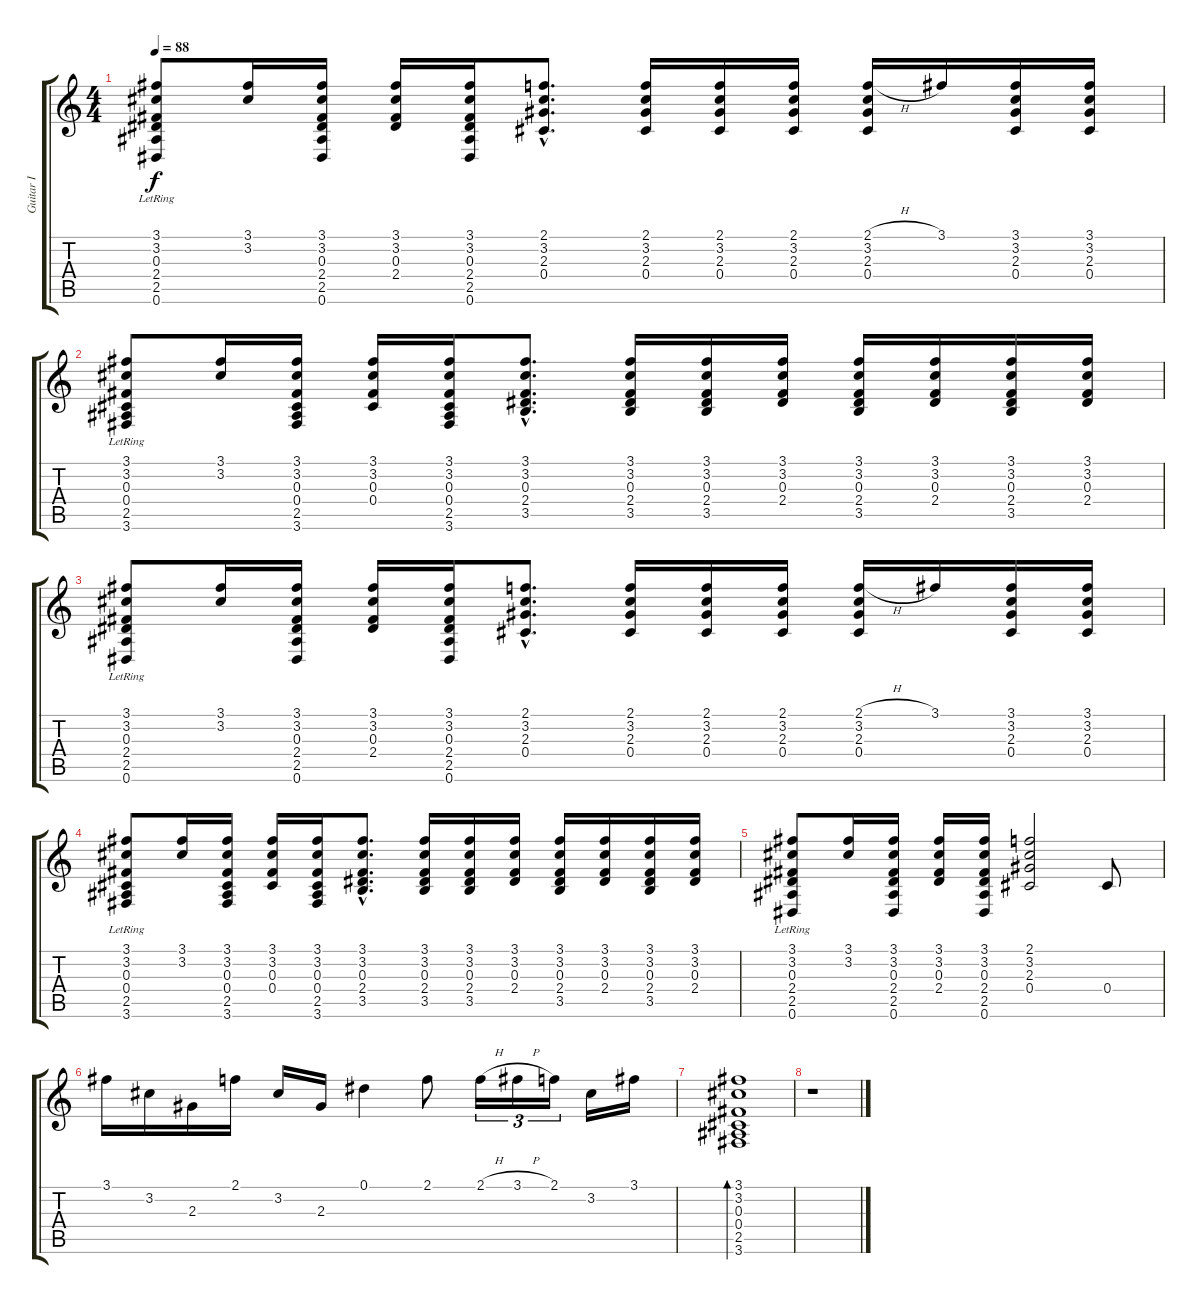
\track ("Guitar I" "Guitar I") {instrument acousticguitarsteel}
\staff {score tabs}
\tuning (Eb4 Bb3 Gb3 Db3 Ab2 Eb2) {hide}
\ts (4 4)
\tempo 88
\clef g2
\ks c
(3.1 3.2 0.3{lr} 2.4{lr} 2.5{lr} 0.6{lr}).8{dy f} (3.1 3.2).16 (3.1 3.2 0.3 2.4 2.5 0.6).16 (3.1 3.2 0.3 2.4).16 (3.1 3.2 0.3 2.4 2.5 0.6).16 (2.1{hac} 3.2{hac} 2.3{hac} 0.4{hac}).8{d} (2.1 3.2 2.3 0.4).16 (2.1 3.2 2.3 0.4).16 (2.1 3.2 2.3 0.4).16 (2.1{h} 3.2 2.3 0.4).16 3.1.16 (3.1 3.2 2.3 0.4).16 (3.1 3.2 2.3 0.4).16 |
(3.1 3.2 0.3{lr} 0.4{lr} 2.5 3.6).8 (3.1 3.2).16 (3.1 3.2 0.3 0.4 2.5 3.6).16 (3.1 3.2 0.3 0.4).16 (3.1 3.2 0.3 0.4 2.5 3.6).16 (3.1{hac} 3.2{hac} 0.3{hac} 2.4{hac} 3.5{hac}).8{d} (3.1 3.2 0.3 2.4 3.5).16 (3.1 3.2 0.3 2.4 3.5).16 (3.1 3.2 0.3 2.4).16 (3.1 3.2 0.3 2.4 3.5).16 (3.1 3.2 0.3 2.4).16 (3.1 3.2 0.3 2.4 3.5).16 (3.1 3.2 0.3 2.4).16 |
(3.1 3.2 0.3{lr} 2.4{lr} 2.5{lr} 0.6{lr}).8 (3.1 3.2).16 (3.1 3.2 0.3 2.4 2.5 0.6).16 (3.1 3.2 0.3 2.4).16 (3.1 3.2 0.3 2.4 2.5 0.6).16 (2.1{hac} 3.2{hac} 2.3{hac} 0.4{hac}).8{d} (2.1 3.2 2.3 0.4).16 (2.1 3.2 2.3 0.4).16 (2.1 3.2 2.3 0.4).16 (2.1{h} 3.2 2.3 0.4).16 3.1.16 (3.1 3.2 2.3 0.4).16 (3.1 3.2 2.3 0.4).16 |
(3.1 3.2 0.3{lr} 0.4{lr} 2.5 3.6).8 (3.1 3.2).16 (3.1 3.2 0.3 0.4 2.5 3.6).16 (3.1 3.2 0.3 0.4).16 (3.1 3.2 0.3 0.4 2.5 3.6).16 (3.1{hac} 3.2{hac} 0.3{hac} 2.4{hac} 3.5{hac}).8{d} (3.1 3.2 0.3 2.4 3.5).16 (3.1 3.2 0.3 2.4 3.5).16 (3.1 3.2 0.3 2.4).16 (3.1 3.2 0.3 2.4 3.5).16 (3.1 3.2 0.3 2.4).16 (3.1 3.2 0.3 2.4 3.5).16 (3.1 3.2 0.3 2.4).16 |
(3.1 3.2 0.3{lr} 2.4{lr} 2.5{lr} 0.6{lr}).8 (3.1 3.2).16 (3.1 3.2 0.3 2.4 2.5 0.6).16 (3.1 3.2 0.3 2.4).16 (3.1 3.2 0.3 2.4 2.5 0.6).16 (2.1 3.2 2.3 0.4).2 0.4.8 |
3.1.16 3.2.16 2.3.16 2.1.16 3.2.16 2.3.16 0.1.4 2.1.8 2.1{h}.16{tu (3 2)} 3.1{h}.16{tu (3 2)} 2.1.16{tu (3 2)} 3.2.16 3.1.16 |
(3.1 3.2 0.3 0.4 2.5 3.6).1{bd 240} |
r.1
